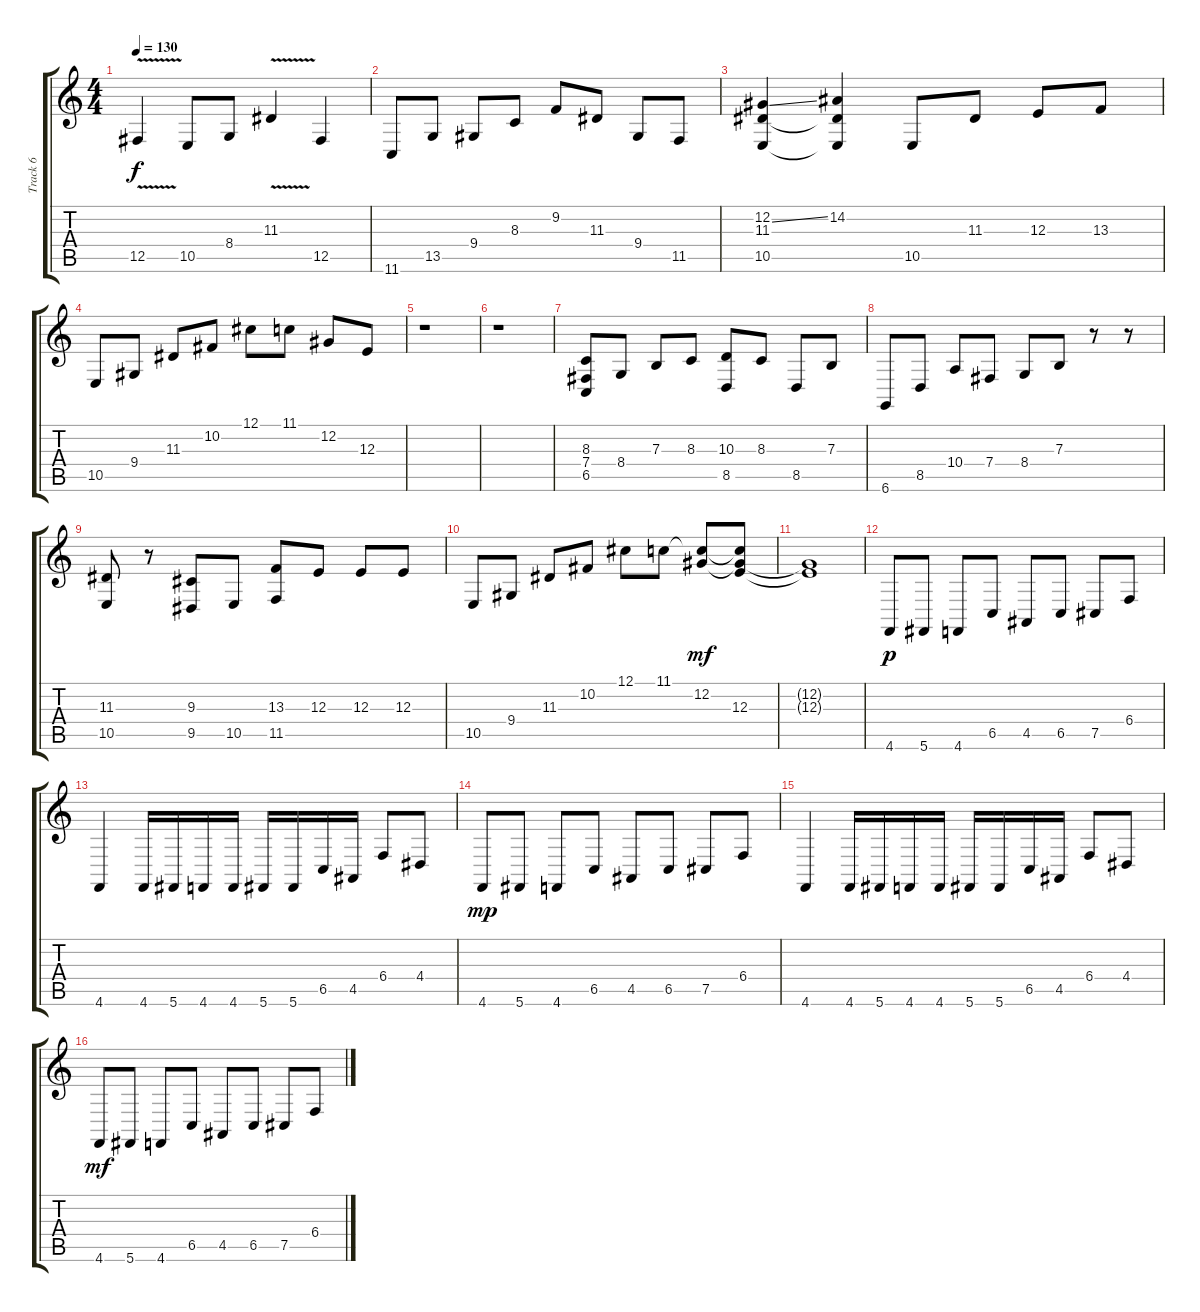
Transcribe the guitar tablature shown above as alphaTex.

\track ("Track 6" "Track 6") {instrument tenorsax}
\staff {score tabs}
\tuning (Db4 Ab3 E3 B2 Gb2 Db2) {hide}
\ts (4 4)
\tempo 130
\clef g2
\ks c
12.5{v}.4{dy f} 10.5.8 8.4.8 11.3{v}.4 12.5.4 |
11.6.8 13.5.8 9.4.8 8.3.8 9.2.8 11.3.8 9.4.8 11.5.8 |
(12.2{ss} 11.3 10.5).4 (14.2 11.3{t} 10.5{t}).4 10.5.8 11.3.8 12.3.8 13.3.8 |
10.5.8 9.4.8 11.3.8 10.2.8 12.1.8 11.1.8 12.2.8 12.3.8 |
r.1 |
r.1 |
(8.3 7.4 6.5).8 8.4.8 7.3.8 8.3.8 (10.3 8.5).8 8.3.8 8.5.8 7.3.8 |
6.6.8 8.5.8 10.4.8 7.4.8 8.4.8 7.3.8 r.8 r.8 |
(11.3 10.5).8 r.8 (9.3 9.5).8 10.5.8 (13.3 11.5).8 12.3.8 12.3.8 12.3.8 |
10.5.8 9.4.8 11.3.8 10.2.8 12.1.8 11.1.8 (11.1{t} 12.2).8{dy mf} (11.1{t} 12.2{t} 12.3).8 |
(12.2{t} 12.3{t}).1 |
4.6.8{dy p} 5.6.8 4.6.8 6.5.8 4.5.8 6.5.8 7.5.8 6.4.8 |
4.6.4 4.6.16 5.6.16 4.6.16 4.6.16 5.6.16 5.6.16 6.5.16 4.5.16 6.4.8 4.4.8 |
4.6.8{dy mp} 5.6.8 4.6.8 6.5.8 4.5.8 6.5.8 7.5.8 6.4.8 |
4.6.4 4.6.16 5.6.16 4.6.16 4.6.16 5.6.16 5.6.16 6.5.16 4.5.16 6.4.8 4.4.8 |
4.6.8{dy mf} 5.6.8 4.6.8 6.5.8 4.5.8 6.5.8 7.5.8 6.4.8
